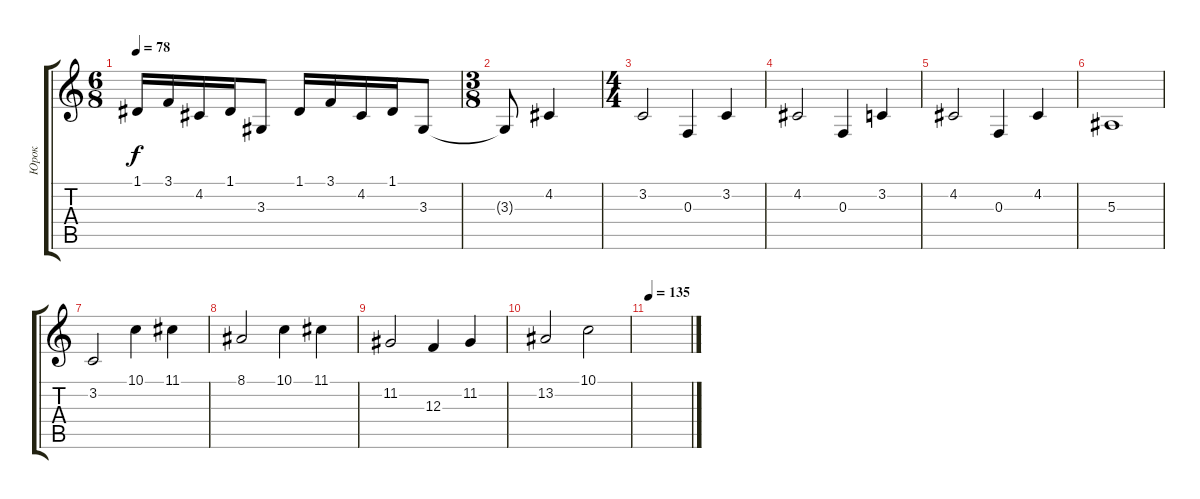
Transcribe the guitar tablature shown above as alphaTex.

\track ("Юрок" "Юрок") {instrument electricgrandpiano}
\staff {score tabs}
\tuning (D4 A3 F3 C3 G2 C2) {hide}
\ts (6 8)
\tempo 78
\clef g2
\ks c
1.1.16{dy f} 3.1.16 4.2.16 1.1.16 3.3.8 1.1.16 3.1.16 4.2.16 1.1.16 3.3.8 |
\ts (3 8)
3.3{t}.8 4.2.4 |
\ts (4 4)
3.2.2 0.3.4 3.2.4 |
4.2.2 0.3.4 3.2.4 |
4.2.2 0.3.4 4.2.4 |
5.3.1 |
3.2.2 10.1.4 11.1.4 |
8.1.2 10.1.4 11.1.4 |
11.2.2 12.3.4 11.2.4 |
13.2.2 10.1.2 |
\tempo 135
